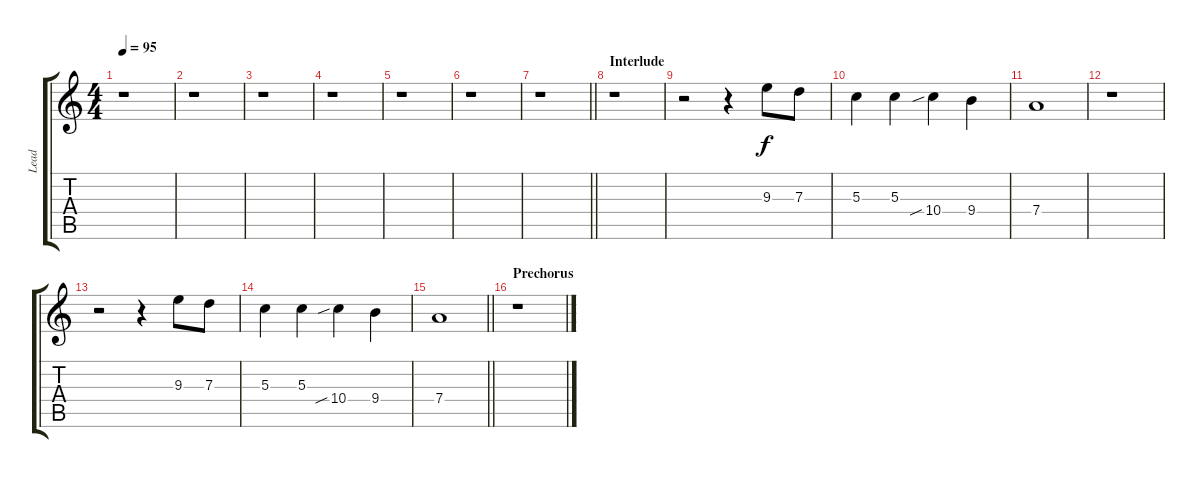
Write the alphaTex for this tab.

\track ("Lead" "Lead") {instrument distortionguitar}
\staff {score tabs}
\tuning (E4 B3 G3 D3 A2 E2) {hide}
\ts (4 4)
\tempo 95
\clef g2
\ks aminor
r.1{dy f} |
r.1 |
r.1 |
r.1 |
r.1 |
r.1 |
\barLineRight lightlight
r.1 |
\section ("" "Interlude")
r.1 |
r.2 r.4 9.3.8 7.3.8 |
5.3.4 5.3.4 10.4{sib}.4 9.4.4 |
7.4.1 |
r.1 |
r.2 r.4 9.3.8 7.3.8 |
5.3.4 5.3.4 10.4{sib}.4 9.4.4 |
\barLineRight lightlight
7.4.1 |
\section ("" "Prechorus")
r.1
